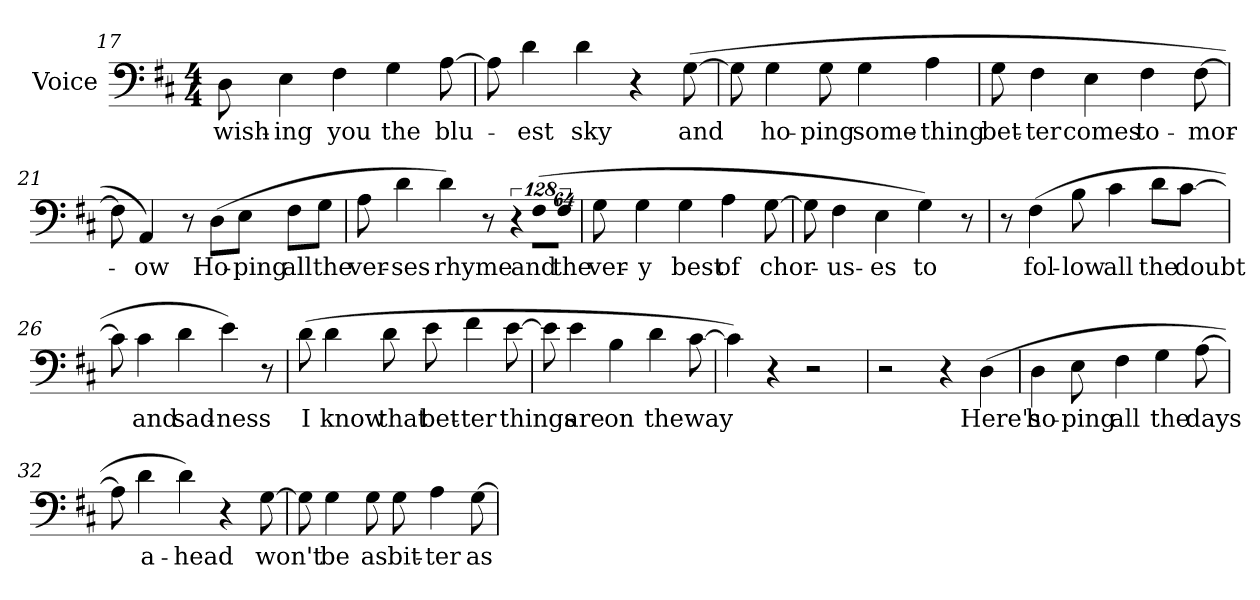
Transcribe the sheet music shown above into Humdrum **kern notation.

**kern	**text
*part1	*part1
*staff1	*staff1
*I"Voice	*
*I'Voice	*
!!LO:LB:g=z
*clefF4	*
*k[f#c#]	*
*D:	*
*M4/4	*
=17	=17
!	!LO:LY:b:color=#000000
8Di\	wish-
!	!LO:LY:b:color=#000000
4Ei\	-ing
!	!LO:LY:b:color=#000000
4F#i\	you
!	!LO:LY:b:color=#000000
4Gi\	the
!	!LO:LY:b:color=#000000
[8Ai\	blu-
=18	=18
8Ai\]	.
!	!LO:LY:b:color=#000000
4di\	-est
!	!LO:LY:b:color=#000000
4di\	sky
4r	.
!	!LO:LY:b:color=#000000
([8Gi\	and
=19	=19
8Gi\]	.
!	!LO:LY:b:color=#000000
4Gi\	ho-
!	!LO:LY:b:color=#000000
8Gi\	-ping
!	!LO:LY:b:color=#000000
4Gi\	some-
!	!LO:LY:b:color=#000000
4Ai\	-thing
=20	=20
!	!LO:LY:b:color=#000000
8Gi\	bet-
!	!LO:LY:b:color=#000000
4F#i\	-ter
!	!LO:LY:b:color=#000000
4Ei\	comes
!	!LO:LY:b:color=#000000
4F#i\	to-
!	!LO:LY:b:color=#000000
[8F#i\	-mor-
!!LO:LB:g=z
=21	=21
8F#i\]	.
!	!LO:LY:b:color=#000000
4AAi/)	-ow
8r	.
!	!LO:LY:b:color=#000000
(8Di\L	Ho-
!	!LO:LY:b:color=#000000
8Ei\J	-ping
!	!LO:LY:b:color=#000000
8F#i\L	all
!	!LO:LY:b:color=#000000
8Gi\J	the
=22	=22
!	!LO:LY:b:color=#000000
8Ai\	ver-
!	!LO:LY:b:color=#000000
4di\	-ses
!	!LO:LY:b:color=#000000
4di\)	rhyme
8r	.
!LO:N:vis=8	!
1024%85r	.
!LO:N:vis=8	!
!	!LO:LY:b:color=#000000
(1024%85F#i\L	and
!LO:N:vis=8	!
!	!LO:LY:b:color=#000000
512%43F#i\J	the
=23	=23
!	!LO:LY:b:color=#000000
8Gi\	ver-
!	!LO:LY:b:color=#000000
4Gi\	-y
!	!LO:LY:b:color=#000000
4Gi\	best
!	!LO:LY:b:color=#000000
4Ai\	of
!	!LO:LY:b:color=#000000
[8Gi\	chor-
=24	=24
8Gi\]	.
!	!LO:LY:b:color=#000000
4F#i\	-us-
!	!LO:LY:b:color=#000000
4Ei\	-es
!	!LO:LY:b:color=#000000
4Gi\)	to
8r	.
!!LO:LB:g=z
=25	=25
8r	.
!	!LO:LY:b:color=#000000
(4F#i\	fol-
!	!LO:LY:b:color=#000000
8Bi\	-low
!	!LO:LY:b:color=#000000
4c#i\	all
!	!LO:LY:b:color=#000000
8di\L	the
!	!LO:LY:b:color=#000000
[8c#i\J	doubt
=26	=26
8c#i\]	.
!	!LO:LY:b:color=#000000
4c#i\	and
!	!LO:LY:b:color=#000000
4di\	sad-
!	!LO:LY:b:color=#000000
4ei\)	-ness
8r	.
=27	=27
!	!LO:LY:b:color=#000000
(8di\	I
!	!LO:LY:b:color=#000000
4di\	know
!	!LO:LY:b:color=#000000
8di\	that
!	!LO:LY:b:color=#000000
8ei\	bet-
!	!LO:LY:b:color=#000000
4f#i\	-ter
!	!LO:LY:b:color=#000000
[8ei\	things
=28	=28
8ei\]	.
!	!LO:LY:b:color=#000000
4ei\	are
!	!LO:LY:b:color=#000000
4Bi\	on
!	!LO:LY:b:color=#000000
4di\	the
!	!LO:LY:b:color=#000000
[8c#i\	way
!!LO:LB:g=z
=29	=29
4c#i\])	.
4r	.
2r	.
=30	=30
2r	.
4r	.
!	!LO:LY:b:color=#000000
(4Di\	Here's
=31	=31
!	!LO:LY:b:color=#000000
4Di\	ho-
!	!LO:LY:b:color=#000000
8Ei\	-ping
!	!LO:LY:b:color=#000000
4F#i\	all
!	!LO:LY:b:color=#000000
4Gi\	the
!	!LO:LY:b:color=#000000
[8Ai\	days
=32	=32
8Ai\]	.
!	!LO:LY:b:color=#000000
4di\	a-
!	!LO:LY:b:color=#000000
4di\)	-head
4r	.
!	!LO:LY:b:color=#000000
[8Gi\	won't
=33	=33
8Gi\]	.
!	!LO:LY:b:color=#000000
4Gi\	be
!	!LO:LY:b:color=#000000
8Gi\	as
!	!LO:LY:b:color=#000000
8Gi\	bit-
!	!LO:LY:b:color=#000000
4Ai\	-ter
!	!LO:LY:b:color=#000000
[8Gi\	as
=	=
*-	*-
